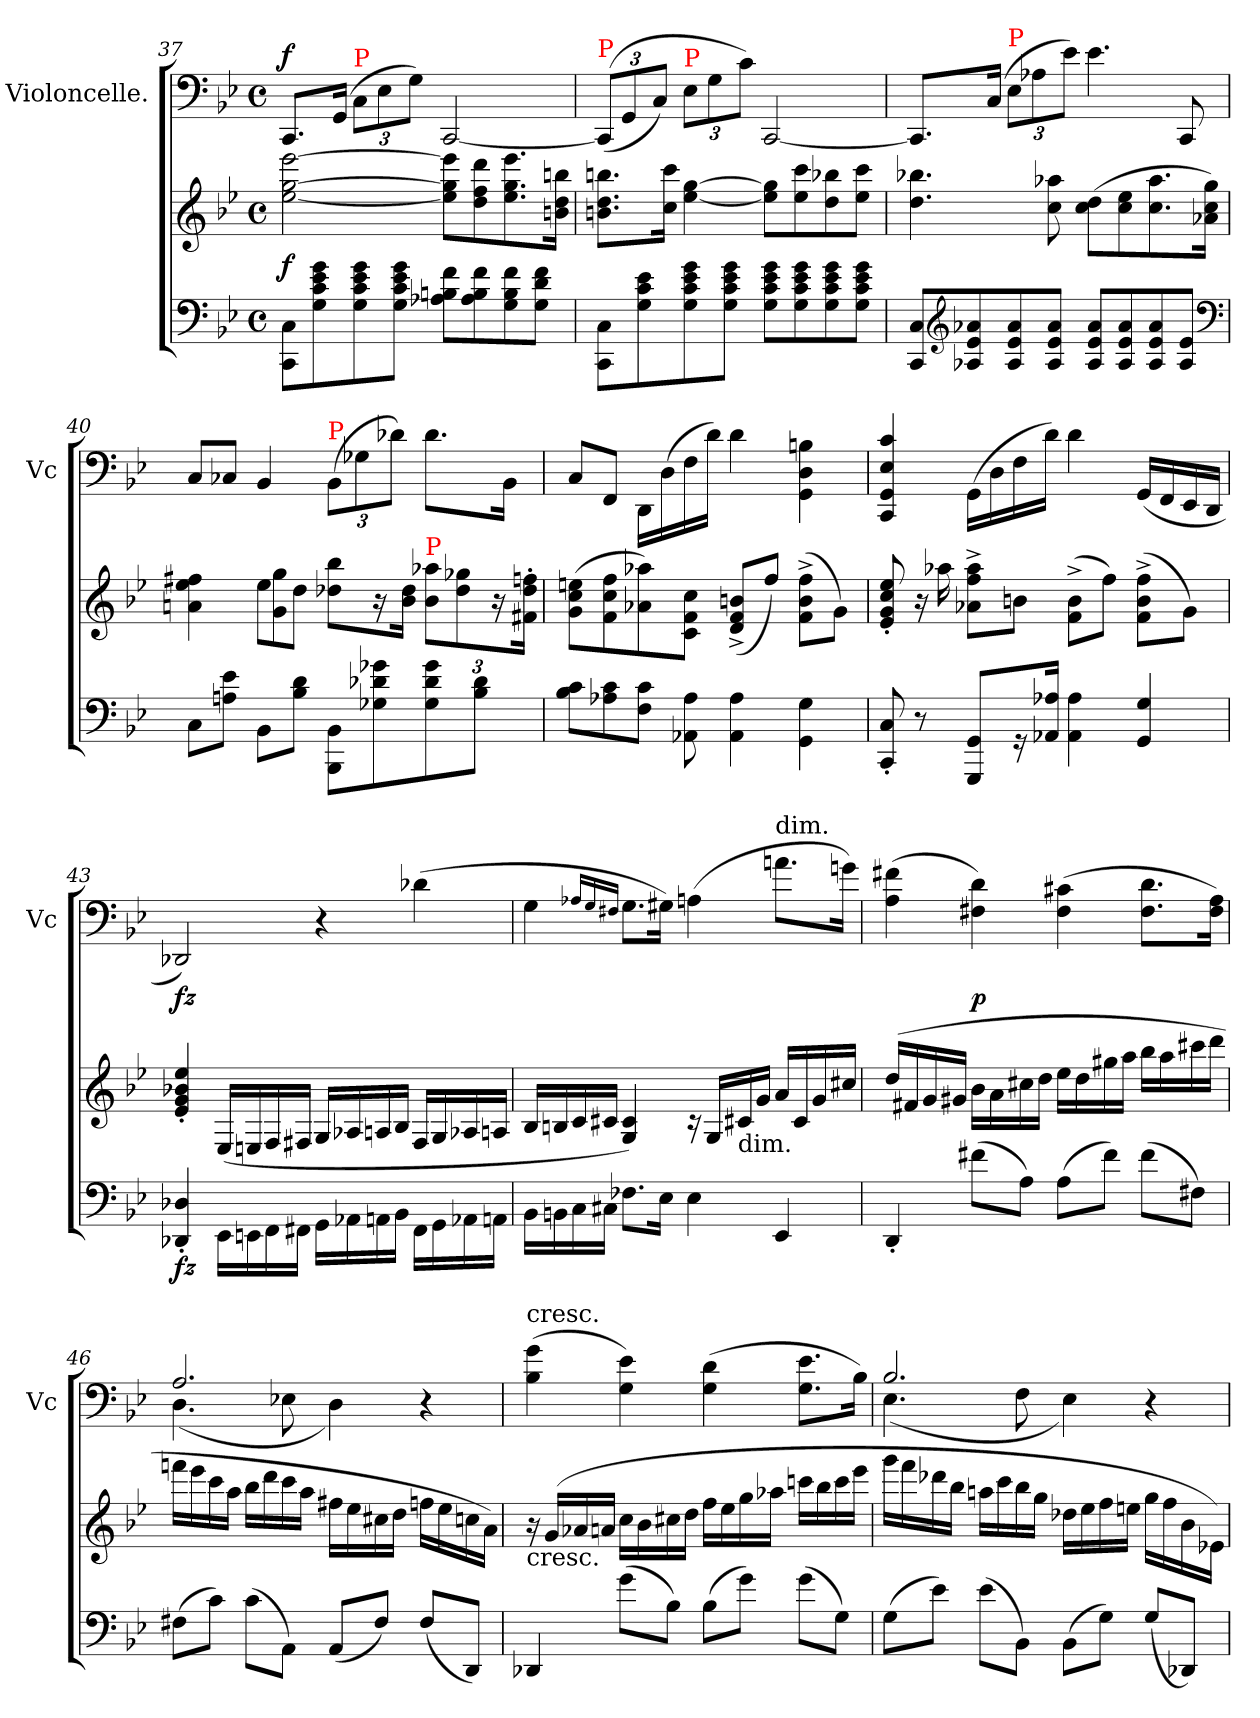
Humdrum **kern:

**kern	**kern	**dynam	**kern	**dynam
*part2	*part2	*part2	*part1	*part1
*staff3	*staff2	*staff2/3	*staff1	*staff1
*	*	*	*I"Violoncelle.	*
*	*	*	*I'Vc	*
*clefF4	*clefG2	*	*clefF4	*
*k[b-e-]	*k[b-e-]	*	*k[b-e-]	*
*M4/4	*M4/4	*	*M4/4	*
*met(c)	*met(c)	*	*met(c)	*
=37	=37	=37	=37	=37
!	!	!	!	!LO:DY:a
8C 8CCL	[2eee- [2gg [2ee-	f	8.CC!L	f
8g 8e- 8c 8G	.	.	.	.
.	.	.	(>16GG!Jk	.
*	*	*	*Xbrackettup	*
!	!	!	!LO:TX:a:color=red:t=P	!
8g 8e- 8c 8G	.	.	12C!L	.
.	.	.	12E-!	.
8g 8e- 8c 8GJ	.	.	.	.
.	.	.	12G!J)	.
8f 8Bn 8A-XL	8eee-] 8gg] 8ee-]L	.	[2CC!	.
8f 8B 8A-	8ddd 8ff 8dd	.	.	.
8f 8B 8G	8.eee- 8.gg 8.ee-	.	.	.
8f 8d 8GJ	.	.	.	.
.	16bbn 16dd 16bnJk	.	.	.
=38	=38	=38	=38	=38
!	!	!	!LO:TX:a:color=red:t=P	!
8C 8CCL	8.bbn 8.dd 8.bnL	.	(<(>12CC!L]	.
.	.	.	12GG!	.
8e- 8c 8G	.	.	.	.
.	.	.	12C!J)	.
.	16ccc 16ccJk	.	.	.
!	!	!	!LO:TX:a:color=red:t=P	!
8g 8e- 8c 8G	[4gg [4ee-	.	12E-!L	.
.	.	.	12G!	.
8g 8e- 8c 8GJ	.	.	.	.
.	.	.	12c!J)	.
8g 8e- 8c 8GL	8gg] 8ee-]L	.	[2CC!	.
8g 8e- 8c 8G	8ccc 8ee-	.	.	.
8g 8e- 8c 8G	8bb-X 8dd	.	.	.
8g 8e- 8c 8GJ	8ccc 8ee-J	.	.	.
=39	=39	=39	=39	=39
8C 8CCL	4.bb-X 4.dd	.	8.CC!L]	.
*clefG2	*	*	*	*
8a-X 8e- 8A-X	.	.	.	.
.	.	.	(>16C!Jk	.
!	!	!	!LO:TX:a:color=red:t=P	!
8a- 8e- 8A-	.	.	12E-!L	.
.	.	.	12A-X!	.
8a- 8e- 8A-J	8aa-X 8cc	.	.	.
.	.	.	12e-!J)	.
8a- 8e- 8A-L	(>8dd 8ccL	.	4.e-!	.
8a- 8e- 8A-	8ee- 8cc	.	.	.
8a- 8e- 8A-	8.aa- 8.cc	.	.	.
8e- 8A-J	.	.	8CC!	.
.	16gg 16cc 16a-XJk)	.	.	.
*clefF4	*	*	*	*
=40	=40	=40	=40	=40
*	*^	*	*	*
8CL	4ff#X 4ee- 4an	4ryy	.	8C!L	.
8e- 8AnJ	.	.	.	8C-X!J	.
8BB-L	8ee-\L	4gg 4g	.	4BB-!	.
8d 8B-J	8ddJ	.	.	.	.
!	!	!	!	!LO:TX:a:color=red:t=P	!
8BB- 8BBB-L	8bb-\ 8dd-X\L	2ryy	.	(>12BB-!L	.
.	.	.	.	12G-X!	.
8g-X 8d-X 8G-X	16r	.	.	.	.
.	.	.	.	12d-X!J)	.
.	16dd- 16b-Jk	.	.	.	.
*	*Xbrackettup	*	*	*	*
!	!LO:TX:a:color=red:t=P	!	!	!	!
8g- 8d- 8G-	12aa-X\ 12b-\L	.	.	8.d-!L	.
.	12gg-X 12dd-	.	.	.	.
8d- 8B-J	.	.	.	.	.
.	24r	.	.	.	.
.	.	.	.	16BB-!Jk	.
.	24ffn'> 24dd-'> 24f#X'>Jk	.	.	.	.
*	*v	*v	*	*	*
=41	=41	=41	=41	=41
8c 8B-L	(>8een 8cc 8gL	.	8C!L	.
8c 8A-X	8ff 8cc 8f	.	8FF!J	.
8c 8FJ	8aa-X 8a-X)	.	16DD!LL	.
.	.	.	(>16D!	.
8A- 8AA-X	8cc 8f 8cJ	.	16F!	.
.	.	.	16d!JJ)	.
4A- 4AA-	(<8bn^</ 8f^</ 8d^</L	.	4d!	.
.	8ffJ)	.	.	.
4G\ 4GG\	(<8ff^< 8b^< 8f^<L	.	4Bn! 4D! 4GG!	.
.	8gJ)	.	.	.
=42	=42	=42	=42	=42
8C'< 8CC'<	8ee-'< 8cc'< 8g'< 8e-'<	.	4c! 4E-! 4GG! 4CC!	.
8r	16r	.	.	.
.	16aa-X	.	.	.
8GG 8GGGL	8aa-^> 8ff^> 8a-X^>L	.	(>16GG!LL	.
.	.	.	16D!	.
16r	8bnJ	.	16F!	.
16A-X 16AA-XJk	.	.	16d!JJ)	.
4A- 4AA-	(>8b^> 8f^>L	.	4d!	.
.	8ffJ)	.	.	.
4G 4GG	(>8ff^>\ 8b^>\ 8f^>\L	.	(<16GG!LL	.
.	.	.	16FF!	.
.	8gJ)	.	16EE-!	.
.	.	.	16DD!JJ	.
=43	=43	=43	=43	=43
!	!	!LO:DY:b=2	!	!
4D-X'< 4DD-X'<	4ee-'< 4b-X'< 4g'< 4e-'<	fz	2DD-X!)	fz
16EE-\LL	(>16E-/LL	.	.	.
16EEn\	16En/	.	.	.
16FF\	16F/	.	.	.
16FF#XJJ	16F#XJJ	.	.	.
16GG\LL	16G/LL	.	4r	.
16AA-X	16A-X	.	.	.
16AAn\	16An/	.	.	.
16BB-\JJ	16B-/JJ	.	.	.
16FF#\LL	16F#/LL	.	(>4d-X!	.
16GG\	16G/	.	.	.
16AA-X	16A-X	.	.	.
16AAn\JJ	16An/JJ	.	.	.
=44	=44	=44	=44	=44
16BB-\LL	16B-/LL	.	4G!	.
16BBn\	16Bn/	.	.	.
16C\	16c/	.	.	.
16C#XJJ	16c#XJJ	.	.	.
.	.	.	16qqA-X!/LL	.
.	.	.	16qqG!/	.
.	.	.	16qqF#X!/JJ	.
8.F-X\L	4c#/ 4G/)	.	8.G!L	.
16E-\Jk	.	.	16G#X!Jk)	.
4E-	16rc	.	(>4An!	.
.	16G/LL	.	.	.
!	!LO:TX:c:t=dim.	!	!	!
.	16c#X	.	.	.
.	16gJJ	.	.	.
!	!	!	!LO:TX:t=dim.	!
4EE-	16aLL	.	8.an!L	.
.	16c#	.	.	.
.	16g	.	.	.
.	(>16cc#XJJ	.	16gn!Jk)	.
=45	=45	=45	=45	=45
4DD'<	(>16ddLL	.	(4f#X! 4A!	.
.	16f#X	.	.	.
.	16g	.	.	.
.	16g#XJJ	.	.	.
(>8f#XL	16b-LL	.	4d! 4F#X!)	p
.	16a	.	.	.
8AJ)	16cc#X	.	.	.
.	16ddJJ	.	.	.
(>8AL	16ee-LL	.	(>4c#X! 4F#!	.
.	16dd	.	.	.
8f#J)	16gg#X	.	.	.
.	16aaJJ	.	.	.
(>8f#L	16bb-LL	.	8.d! 8.F#!L	.
.	16aa	.	.	.
8F#XJ)	16ccc#X	.	.	.
.	16dddJJ	.	16A! 16F#!Jk)	.
=46	=46	=46	=46	=46
*	*	*	*^	*
(>8F#XL	16fffnLL	.	2.A!	(>4.D	.
.	16eee-	.	.	.	.
8cJ)	16ccc	.	.	.	.
.	16aaJJ	.	.	.	.
(>8cL	16bb-LL	.	.	.	.
.	16ddd	.	.	.	.
8AAJ)	16ccc	.	.	8E-X	.
.	16aaJJ	.	.	.	.
(<8AAL	16ff#XLL	.	.	4D)	.
.	16ee-	.	.	.	.
8F#J)	16cc#X	.	.	.	.
.	16ddJJ	.	.	.	.
(<8F#L	16ffnLL	.	4ryy	4r	.
.	16ee-	.	.	.	.
8DDJ)	16ccn	.	.	.	.
.	16aJJ)	.	.	.	.
*	*	*	*v	*v	*
=47	=47	=47	=47	=47
!	!	!	!LO:TX:t=cresc.	!
!	!LO:TX:b:t=cresc.	!	!	!
4DD-X	16r	.	(>4g! 4B-!	.
.	(>16gLL	.	.	.
.	16a-X	.	.	.
.	16anJJ	.	.	.
(>8gL	16ccLL	.	4e-! 4G!)	.
.	16b-	.	.	.
8B-J)	16cc#X	.	.	.
.	16ddJJ	.	.	.
(>8B-L	16ffLL	.	(>4d! 4G!	.
.	16ee-	.	.	.
8gJ)	16gg	.	.	.
.	16aa-XJJ	.	.	.
(>8gL	16cccnLL	.	8.e-! 8.G!L	.
.	16bb-	.	.	.
8GJ)	16ccc	.	.	.
.	16eee-JJ	.	16B-!Jk)	.
=48	=48	=48	=48	=48
*	*	*	*^	*
(>8GL	16gggLL	.	2.B-!	(>4.E-	.
.	16fff	.	.	.	.
8e-J)	16ddd-X	.	.	.	.
.	16bb-JJ	.	.	.	.
(>8e-L	16aanLL	.	.	.	.
.	16ccc	.	.	.	.
8BB-J)	16bb-	.	.	8F	.
.	16ggJJ	.	.	.	.
(>8BB-L	16dd-XLL	.	.	4E-)	.
.	16ee-	.	.	.	.
8GJ)	16ff	.	.	.	.
.	16eenJJ	.	.	.	.
(<8GL	16ggLL	.	4ryy	4r	.
.	16ff	.	.	.	.
8DD-XJ)	16b-	.	.	.	.
.	16e-XJJ)	.	.	.	.
*	*	*	*v	*v	*
=	=	=	=	=
*-	*-	*-	*-	*-
